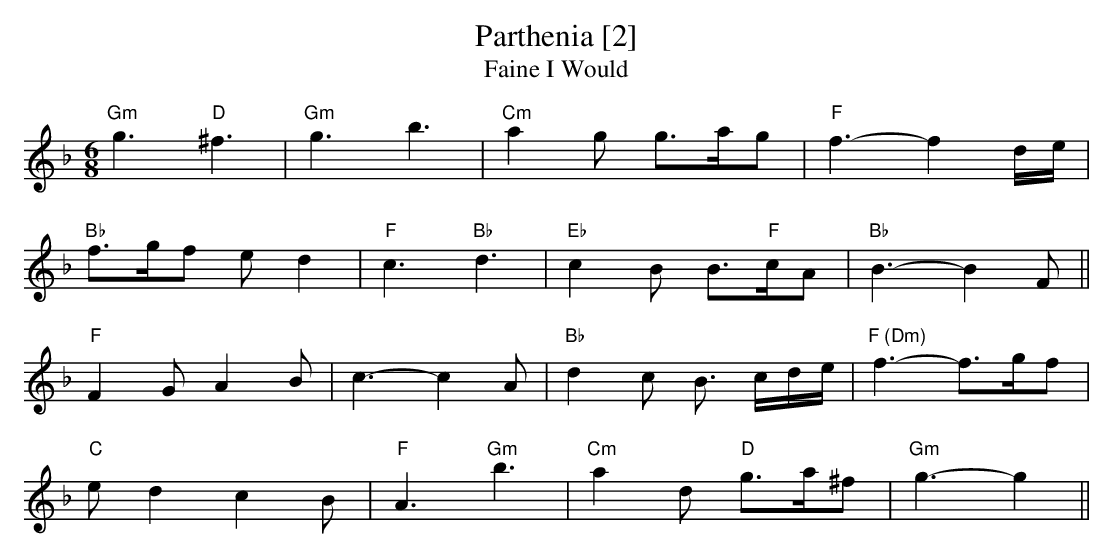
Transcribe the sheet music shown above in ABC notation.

X:1
T:Parthenia [2]
T:Faine I Would
M:6/8
L:1/8
K:GDor
"Gm" g3 "D" ^f3|"Gm" g3 b3|"Cm" a2g g>ag|"F" f3-f2  d/2e/2|
"Bb" f>gf ed2|"F" c3 "Bb" d3|"Eb" c2B B>"F"cA|"Bb" B3-B2 F||
"F" F2G A2B|c3-c2 A|"Bb" d2c B> cd/2e/2|"F (Dm)" f3-f>gf|
"C" ed2 c2B|"F" A3 "Gm" b3|"Cm" a2d "D"g>a^f|"Gm"g3-g2||
